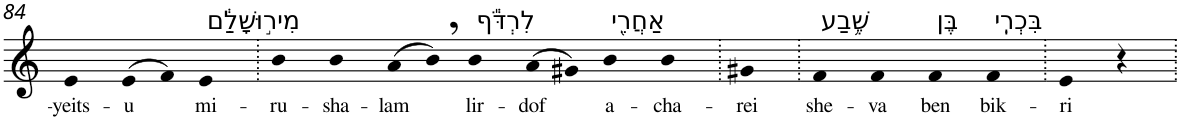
**kern	**text
*part1	*part1
*staff1	*staff1
*I"Piano	*
*I'Pno	*
!!LO:PB:g=z
*clefG2	*
*k[]	*
=84	=84
!	!LO:LY:b
4e	-yeits-
!	!LO:LY:b
(>8e	-u
8f)	.
!LO:TX:a:t=מִיר֣וּשָׁלִַ֔ם	!
!	!LO:LY:b
4e	mi-
=85.	=85.
!	!LO:LY:b
4b	-ru-
!	!LO:LY:b
4b	-sha-
!	!LO:LY:b
(>8a	-lam
8b,)	.
!LO:TX:a:t=לִרְדֹּ֕ף	!
!	!LO:LY:b
4b	lir-
!	!LO:LY:b
(>8a	-dof
8g#X)	.
!LO:TX:a:t=אַחֲרֵ֖י	!
!	!LO:LY:b
4b	a-
!	!LO:LY:b
4b	-cha-
=86.	=86.
!	!LO:LY:b
4g#X	-rei
=87.	=87.
!LO:TX:a:t=שֶׁ֥בַע	!
!	!LO:LY:b
4f	she-
!	!LO:LY:b
4f	-va
!LO:TX:a:t=בֶּן	!
!	!LO:LY:b
4f	ben
!LO:TX:a:t=בִּכְרִֽי	!
!	!LO:LY:b
4f	bik-
=88.	=88.
!	!LO:LY:b
4e	-ri
4r	.
=.	=.
*-	*-
